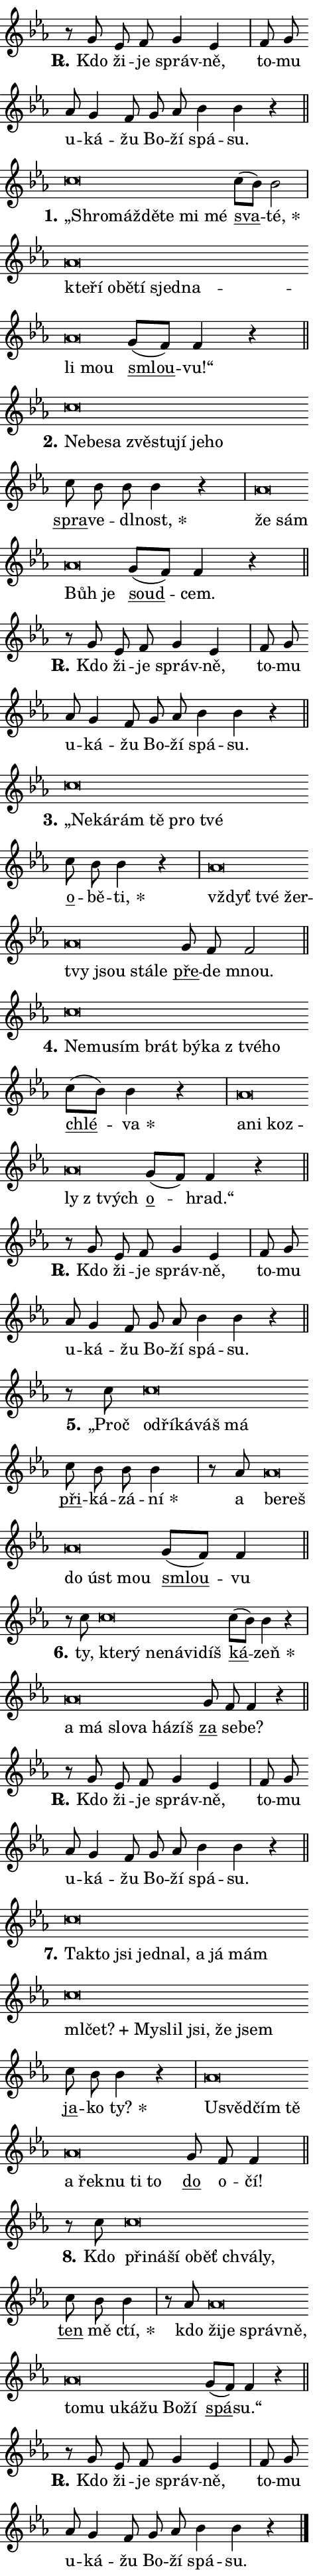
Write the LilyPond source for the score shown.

\version "2.24.0"
\header { tagline = "" }
\paper {
  indent = 0\cm
  top-margin = 0\cm
  right-margin = 0.13\cm % to fit lyric hyphens
  bottom-margin = 0\cm
  left-margin = 0\cm
  paper-width = 8\cm
  page-breaking = #ly:one-page-breaking
  system-system-spacing.basic-distance = #11
  score-system-spacing.basic-distance = #11
  ragged-last = ##f
}


%% Author: Thomas Morley
%% https://lists.gnu.org/archive/html/lilypond-user/2020-05/msg00002.html
#(define (line-position grob)
"Returns position of @var[grob} in current system:
   @code{'start}, if at first time-step
   @code{'end}, if at last time-step
   @code{'middle} otherwise
"
  (let* ((col (ly:item-get-column grob))
         (ln (ly:grob-object col 'left-neighbor))
         (rn (ly:grob-object col 'right-neighbor))
         (col-to-check-left (if (ly:grob? ln) ln col))
         (col-to-check-right (if (ly:grob? rn) rn col))
         (break-dir-left
           (and
             (ly:grob-property col-to-check-left 'non-musical #f)
             (ly:item-break-dir col-to-check-left)))
         (break-dir-right
           (and
             (ly:grob-property col-to-check-right 'non-musical #f)
             (ly:item-break-dir col-to-check-right))))
        (cond ((eqv? 1 break-dir-left) 'start)
              ((eqv? -1 break-dir-right) 'end)
              (else 'middle))))

#(define (tranparent-at-line-position vctor)
  (lambda (grob)
  "Relying on @code{line-position} select the relevant enry from @var{vctor}.
Used to determine transparency,"
    (case (line-position grob)
      ((end) (not (vector-ref vctor 0)))
      ((middle) (not (vector-ref vctor 1)))
      ((start) (not (vector-ref vctor 2))))))

noteHeadBreakVisibility =
#(define-music-function (break-visibility)(vector?)
"Makes @code{NoteHead}s transparent relying on @var{break-visibility}"
#{
  \override NoteHead.transparent =
    #(tranparent-at-line-position break-visibility)
#})

#(define delete-ledgers-for-transparent-note-heads
  (lambda (grob)
    "Reads whether a @code{NoteHead} is transparent.
If so this @code{NoteHead} is removed from @code{'note-heads} from
@var{grob}, which is supposed to be @code{LedgerLineSpanner}.
As a result ledgers are not printed for this @code{NoteHead}"
    (let* ((nhds-array (ly:grob-object grob 'note-heads))
           (nhds-list
             (if (ly:grob-array? nhds-array)
                 (ly:grob-array->list nhds-array)
                 '()))
           ;; Relies on the transparent-property being done before
           ;; Staff.LedgerLineSpanner.after-line-breaking is executed.
           ;; This is fragile ...
           (to-keep
             (remove
               (lambda (nhd)
                 (ly:grob-property nhd 'transparent #f))
               nhds-list)))
      ;; TODO find a better method to iterate over grob-arrays, similiar
      ;; to filter/remove etc for lists
      ;; For now rebuilt from scratch
      (set! (ly:grob-object grob 'note-heads)  '())
      (for-each
        (lambda (nhd)
          (ly:pointer-group-interface::add-grob grob 'note-heads nhd))
        to-keep))))

squashNotes = {
  \override NoteHead.X-extent = #'(-0.2 . 0.2)
  \override NoteHead.Y-extent = #'(-0.75 . 0)
  \override NoteHead.stencil =
    #(lambda (grob)
       (let ((pos (ly:grob-property grob 'staff-position)))
         (begin
           (if (< pos -7) (display "ERROR: Lower brevis then expected\n") (display ""))
           (if (<= pos -6) ly:text-interface::print ly:note-head::print))))
}
unSquashNotes = {
  \revert NoteHead.X-extent
  \revert NoteHead.Y-extent
  \revert NoteHead.stencil
}

hideNotes = \noteHeadBreakVisibility #begin-of-line-visible
unHideNotes = \noteHeadBreakVisibility #all-visible

% work-around for resetting accidentals
% https://lilypond.org/doc/v2.23/Documentation/notation/displaying-rhythms#unmetered-music
cadenzaMeasure = {
  \cadenzaOff
  \partial 1024 s1024
  \cadenzaOn
}

#(define-markup-command (accent layout props text) (markup?)
  "Underline accented syllable"
  (interpret-markup layout props
    #{\markup \override #'(offset . 4.3) \underline { #text }#}))

responsum = \markup \concat {
  "R" \hspace #-1.05 \path #0.1 #'((moveto 0 0.07) (lineto 0.9 0.8)) \hspace #0.05 "."
}

spaceSize = #0.6828661417322834 % exact space size for TeX Gyre Schola

\layout {
  \context {
    \Staff
    \remove "Time_signature_engraver"
    \override LedgerLineSpanner.after-line-breaking = #delete-ledgers-for-transparent-note-heads
  }
  \context {
    \Lyrics {
      \override LyricSpace.minimum-distance = \spaceSize
      \override LyricText.font-name = #"TeX Gyre Schola"
      \override LyricText.font-size = 1
      \override StanzaNumber.font-name = #"TeX Gyre Schola Bold"
      \override StanzaNumber.font-size = 1
    }
  }
  \context {
    \Score 
    \override NoteHead.text =
      #(lambda (grob) 
        (let ((pos (ly:grob-property grob 'staff-position)))
          #{\markup {
            \combine
              \halign #-0.55 \raise #(if (= pos -6) 0 0.5) \override #'(thickness . 2) \draw-line #'(3.2 . 0)
              \musicglyph "noteheads.sM1"
          }#}))
  }
}

% magnetic-lyrics.ily
%
%   written by
%     Jean Abou Samra <jean@abou-samra.fr>
%     Werner Lemberg <wl@gnu.org>
%
%   adapted by
%     Jiri Hon <jiri.hon@gmail.com>
%
% Version 2022-Apr-15

% https://www.mail-archive.com/lilypond-user@gnu.org/msg149350.html

#(define (Left_hyphen_pointer_engraver context)
   "Collect syllable-hyphen-syllable occurrences in lyrics and store
them in properties.  This engraver only looks to the left.  For
example, if the lyrics input is @code{foo -- bar}, it does the
following.

@itemize @bullet
@item
Set the @code{text} property of the @code{LyricHyphen} grob between
@q{foo} and @q{bar} to @code{foo}.

@item
Set the @code{left-hyphen} property of the @code{LyricText} grob with
text @q{foo} to the @code{LyricHyphen} grob between @q{foo} and
@q{bar}.
@end itemize

Use this auxiliary engraver in combination with the
@code{lyric-@/text::@/apply-@/magnetic-@/offset!} hook."
   (let ((hyphen #f)
         (text #f))
     (make-engraver
      (acknowledgers
       ((lyric-syllable-interface engraver grob source-engraver)
        (set! text grob)))
      (end-acknowledgers
       ((lyric-hyphen-interface engraver grob source-engraver)
        ;(when (not (grob::has-interface grob 'lyric-space-interface))
          (set! hyphen grob)));)
      ((stop-translation-timestep engraver)
       (when (and text hyphen)
         (ly:grob-set-object! text 'left-hyphen hyphen))
       (set! text #f)
       (set! hyphen #f)))))

#(define (lyric-text::apply-magnetic-offset! grob)
   "If the space between two syllables is less than the value in
property @code{LyricText@/.details@/.squash-threshold}, move the right
syllable to the left so that it gets concatenated with the left
syllable.

Use this function as a hook for
@code{LyricText@/.after-@/line-@/breaking} if the
@code{Left_@/hyphen_@/pointer_@/engraver} is active."
   (let ((hyphen (ly:grob-object grob 'left-hyphen #f)))
     (when hyphen
       (let ((left-text (ly:spanner-bound hyphen LEFT)))
         (when (grob::has-interface left-text 'lyric-syllable-interface)
           (let* ((common (ly:grob-common-refpoint grob left-text X))
                  (this-x-ext (ly:grob-extent grob common X))
                  (left-x-ext
                   (begin
                     ;; Trigger magnetism for left-text.
                     (ly:grob-property left-text 'after-line-breaking)
                     (ly:grob-extent left-text common X)))
                  ;; `delta` is the gap width between two syllables.
                  (delta (- (interval-start this-x-ext)
                            (interval-end left-x-ext)))
                  (details (ly:grob-property grob 'details))
                  (threshold (assoc-get 'squash-threshold details 0.2)))
             (when (< delta threshold)
               (let* (;; We have to manipulate the input text so that
                      ;; ligatures crossing syllable boundaries are not
                      ;; disabled.  For languages based on the Latin
                      ;; script this is essentially a beautification.
                      ;; However, for non-Western scripts it can be a
                      ;; necessity.
                      (lt (ly:grob-property left-text 'text))
                      (rt (ly:grob-property grob 'text))
                      (is-space (grob::has-interface hyphen 'lyric-space-interface))
                      (space (if is-space " " ""))
                      (extra-delta (if is-space spaceSize 0))
                      ;; Append new syllable.
                      (ltrt-space (if (and (string? lt) (string? rt))
                                (string-append lt space rt)
                                (make-concat-markup (list lt space rt))))
                      ;; Right-align `ltrt` to the right side.
                      (ltrt-space-markup (grob-interpret-markup
                               grob
                               (make-translate-markup
                                (cons (interval-length this-x-ext) 0)
                                (make-right-align-markup ltrt-space)))))
                 (begin
                   ;; Don't print `left-text`.
                   (ly:grob-set-property! left-text 'stencil #f)
                   ;; Set text and stencil (which holds all collected
                   ;; syllables so far) and shift it to the left.
                   (ly:grob-set-property! grob 'text ltrt-space)
                   (ly:grob-set-property! grob 'stencil ltrt-space-markup)
                   (ly:grob-translate-axis! grob (- (- delta extra-delta)) X))))))))))


#(define (lyric-hyphen::displace-bounds-first grob)
   ;; Make very sure this callback isn't triggered too early.
   (let ((left (ly:spanner-bound grob LEFT))
         (right (ly:spanner-bound grob RIGHT)))
     (ly:grob-property left 'after-line-breaking)
     (ly:grob-property right 'after-line-breaking)
     (ly:lyric-hyphen::print grob)))

squashThreshold = #0.4

\layout {
  \context {
    \Lyrics
    \consists #Left_hyphen_pointer_engraver
    \override LyricText.after-line-breaking =
      #lyric-text::apply-magnetic-offset!
    \override LyricHyphen.stencil = #lyric-hyphen::displace-bounds-first
    \override LyricText.details.squash-threshold = \squashThreshold
    \override LyricHyphen.minimum-distance = 0
    \override LyricHyphen.minimum-length = \squashThreshold
  }
}

squashText = \override LyricText.details.squash-threshold = 9999
unSquashText = \override LyricText.details.squash-threshold = \squashThreshold

leftText = \override LyricText.self-alignment-X = #LEFT
unLeftText = \revert LyricText.self-alignment-X

starOffset = #(lambda (grob) 
                (let ((x_offset (ly:self-alignment-interface::aligned-on-x-parent grob)))
                  (if (= x_offset 0) 0 (+ x_offset 1.2))))

star = #(define-music-function (syllable)(string?)
"Append star separator at the end of a syllable"
#{
  \once \override LyricText.X-offset = #starOffset
  \lyricmode { \markup {
    #syllable
    \override #'((font-name . "TeX Gyre Schola Bold")) \hspace #0.2 \lower #0.65 \larger "*"
  } }
#})

starAccent = #(define-music-function (syllable)(string?)
"Append star separator at the end of a syllable and make accent"
#{
  \once \override LyricText.X-offset = #starOffset
  \lyricmode { \markup {
    \accent #syllable
    \override #'((font-name . "TeX Gyre Schola Bold")) \hspace #0.2 \lower #0.65 \larger "*"
  } }
#})

breath = #(define-music-function (syllable)(string?)
"Append breathing indicator at the end of a syllable"
#{
  \lyricmode { \markup { #syllable "+" } }
#})

optionalBreath = #(define-music-function (syllable)(string?)
"Append optional breathing indicator at the end of a syllable"
#{
  \lyricmode { \markup { #syllable "(+)" } }
#})


\score {
    <<
        \new Voice = "melody" { \cadenzaOn \key es \major \relative { r8 g' es f g4 es \cadenzaMeasure \bar "|" f8 g \bar "" as g4 f8 \bar "" g as \bar "" bes4 bes r \cadenzaMeasure \bar "||" \break } }
        \new Lyrics \lyricsto "melody" { \lyricmode { \set stanza = \responsum
Kdo ži -- je správ -- ně, to -- mu u -- ká -- žu Bo -- ží spá -- su. } }
    >>
    \layout {}
}

\score {
    <<
        \new Voice = "melody" { \cadenzaOn \key es \major \relative { \squashNotes c''\breve*1/16 \hideNotes \breve*1/16 \bar "" \breve*1/16 \bar "" \breve*1/16 \bar "" \breve*1/16 \breve*1/16 \bar "" \unHideNotes \unSquashNotes \bar "" c8[( bes)] bes2 \cadenzaMeasure \bar "|" \squashNotes as\breve*1/16 \hideNotes \breve*1/16 \bar "" \breve*1/16 \bar "" \breve*1/16 \bar "" \breve*1/16 \bar "" \breve*1/16 \bar "" \breve*1/16 \bar "" \breve*1/16 \breve*1/16 \bar "" \unHideNotes \unSquashNotes \bar "" g8[( f)] f4 r \cadenzaMeasure \bar "||" \break } }
        \new Lyrics \lyricsto "melody" { \lyricmode { \set stanza = "1."
\leftText „Shro -- \squashText máž -- dě -- te mi mé \unLeftText \unSquashText \markup \accent sva -- \star té, \leftText kte -- \squashText ří o -- bě -- tí sjed -- na -- li mou \unLeftText \unSquashText \markup \accent smlou -- vu!“ } }
    >>
    \layout {}
}

\score {
    <<
        \new Voice = "melody" { \cadenzaOn \key es \major \relative { \squashNotes c''\breve*1/16 \hideNotes \breve*1/16 \bar "" \breve*1/16 \bar "" \breve*1/16 \bar "" \breve*1/16 \bar "" \breve*1/16 \bar "" \breve*1/16 \breve*1/16 \bar "" \unHideNotes \unSquashNotes \bar "" c8 bes bes bes4 r \cadenzaMeasure \bar "|" \squashNotes as\breve*1/16 \hideNotes \breve*1/16 \bar "" \breve*1/16 \breve*1/16 \bar "" \unHideNotes \unSquashNotes \bar "" g8[( f)] f4 r \cadenzaMeasure \bar "||" \break } }
        \new Lyrics \lyricsto "melody" { \lyricmode { \set stanza = "2."
\leftText Ne -- \squashText be -- sa zvě -- stu -- jí je -- ho \unLeftText \unSquashText \markup \accent spra -- ve -- dl -- \star nost, \leftText že \squashText sám Bůh je \unLeftText \unSquashText \markup \accent soud -- cem. } }
    >>
    \layout {}
}

\score {
    <<
        \new Voice = "melody" { \cadenzaOn \key es \major \relative { r8 g' es f g4 es \cadenzaMeasure \bar "|" f8 g \bar "" as g4 f8 \bar "" g as \bar "" bes4 bes r \cadenzaMeasure \bar "||" \break } }
        \new Lyrics \lyricsto "melody" { \lyricmode { \set stanza = \responsum
Kdo ži -- je správ -- ně, to -- mu u -- ká -- žu Bo -- ží spá -- su. } }
    >>
    \layout {}
}

\score {
    <<
        \new Voice = "melody" { \cadenzaOn \key es \major \relative { \squashNotes c''\breve*1/16 \hideNotes \breve*1/16 \bar "" \breve*1/16 \bar "" \breve*1/16 \bar "" \breve*1/16 \breve*1/16 \bar "" \unHideNotes \unSquashNotes \bar "" c8 bes bes4 r \cadenzaMeasure \bar "|" \squashNotes as\breve*1/16 \hideNotes \breve*1/16 \bar "" \breve*1/16 \bar "" \breve*1/16 \bar "" \breve*1/16 \bar "" \breve*1/16 \breve*1/16 \bar "" \unHideNotes \unSquashNotes \bar "" g8 f f2 \cadenzaMeasure \bar "||" \break } }
        \new Lyrics \lyricsto "melody" { \lyricmode { \set stanza = "3."
\leftText „Ne -- \squashText ká -- rám tě pro tvé \unLeftText \unSquashText \markup \accent o -- bě -- \star ti, \leftText vždyť \squashText tvé žer -- tvy jsou stá -- le \unLeftText \unSquashText \markup \accent pře -- de mnou. } }
    >>
    \layout {}
}

\score {
    <<
        \new Voice = "melody" { \cadenzaOn \key es \major \relative { \squashNotes c''\breve*1/16 \hideNotes \breve*1/16 \bar "" \breve*1/16 \bar "" \breve*1/16 \bar "" \breve*1/16 \bar "" \breve*1/16 \bar "" \breve*1/16 \breve*1/16 \bar "" \unHideNotes \unSquashNotes \bar "" c8[( bes)] bes4 r \cadenzaMeasure \bar "|" \squashNotes as\breve*1/16 \hideNotes \breve*1/16 \bar "" \breve*1/16 \bar "" \breve*1/16 \breve*1/16 \bar "" \unHideNotes \unSquashNotes \bar "" g8[( f)] f4 r \cadenzaMeasure \bar "||" \break } }
        \new Lyrics \lyricsto "melody" { \lyricmode { \set stanza = "4."
\leftText Ne -- \squashText mu -- sím brát bý -- ka "z tvé" -- ho \unLeftText \unSquashText \markup \accent chlé -- \star va \leftText a -- \squashText ni koz -- ly "z tvých" \unLeftText \unSquashText \markup \accent o -- hrad.“ } }
    >>
    \layout {}
}

\score {
    <<
        \new Voice = "melody" { \cadenzaOn \key es \major \relative { r8 g' es f g4 es \cadenzaMeasure \bar "|" f8 g \bar "" as g4 f8 \bar "" g as \bar "" bes4 bes r \cadenzaMeasure \bar "||" \break } }
        \new Lyrics \lyricsto "melody" { \lyricmode { \set stanza = \responsum
Kdo ži -- je správ -- ně, to -- mu u -- ká -- žu Bo -- ží spá -- su. } }
    >>
    \layout {}
}

\score {
    <<
        \new Voice = "melody" { \cadenzaOn \key es \major \relative { r8 c''8 \squashNotes c\breve*1/16 \hideNotes \breve*1/16 \bar "" \breve*1/16 \bar "" \breve*1/16 \breve*1/16 \bar "" \unHideNotes \unSquashNotes \bar "" c8 bes bes bes4 \cadenzaMeasure \bar "|" r8 as8 \squashNotes as\breve*1/16 \hideNotes \breve*1/16 \bar "" \breve*1/16 \bar "" \breve*1/16 \breve*1/16 \bar "" \unHideNotes \unSquashNotes \bar "" g8[( f)] f4 \cadenzaMeasure \bar "||" \break } }
        \new Lyrics \lyricsto "melody" { \lyricmode { \set stanza = "5."
„Proč \leftText od -- \squashText ří -- ká -- váš má \unLeftText \unSquashText \markup \accent při -- ká -- zá -- \star ní a \leftText be -- \squashText reš do úst mou \unLeftText \unSquashText \markup \accent smlou -- vu } }
    >>
    \layout {}
}

\score {
    <<
        \new Voice = "melody" { \cadenzaOn \key es \major \relative { r8 c''8 \squashNotes c\breve*1/16 \hideNotes \breve*1/16 \bar "" \breve*1/16 \bar "" \breve*1/16 \bar "" \breve*1/16 \breve*1/16 \bar "" \unHideNotes \unSquashNotes \bar "" c8[( bes)] bes4 r \cadenzaMeasure \bar "|" \squashNotes as\breve*1/16 \hideNotes \breve*1/16 \bar "" \breve*1/16 \bar "" \breve*1/16 \bar "" \breve*1/16 \breve*1/16 \bar "" \unHideNotes \unSquashNotes \bar "" g8 f f4 r \cadenzaMeasure \bar "||" \break } }
        \new Lyrics \lyricsto "melody" { \lyricmode { \set stanza = "6."
ty, \leftText kte -- \squashText rý ne -- ná -- vi -- díš \unLeftText \unSquashText \markup \accent ká -- \star zeň \leftText a \squashText má slo -- va há -- zíš \unLeftText \unSquashText \markup \accent za se -- be? } }
    >>
    \layout {}
}

\score {
    <<
        \new Voice = "melody" { \cadenzaOn \key es \major \relative { r8 g' es f g4 es \cadenzaMeasure \bar "|" f8 g \bar "" as g4 f8 \bar "" g as \bar "" bes4 bes r \cadenzaMeasure \bar "||" \break } }
        \new Lyrics \lyricsto "melody" { \lyricmode { \set stanza = \responsum
Kdo ži -- je správ -- ně, to -- mu u -- ká -- žu Bo -- ží spá -- su. } }
    >>
    \layout {}
}

\score {
    <<
        \new Voice = "melody" { \cadenzaOn \key es \major \relative { \squashNotes c''\breve*1/16 \hideNotes \breve*1/16 \bar "" \breve*1/16 \bar "" \breve*1/16 \bar "" \breve*1/16 \bar "" \breve*1/16 \bar "" \breve*1/16 \bar "" \breve*1/16 \bar "" \breve*1/16 \bar "" \breve*1/16 \bar "" \breve*1/16 \bar "" \breve*1/16 \bar "" \breve*1/16 \bar "" \breve*1/16 \breve*1/16 \bar "" \unHideNotes \unSquashNotes \bar "" c8 bes bes4 r \cadenzaMeasure \bar "|" \squashNotes as\breve*1/16 \hideNotes \breve*1/16 \bar "" \breve*1/16 \bar "" \breve*1/16 \bar "" \breve*1/16 \bar "" \breve*1/16 \bar "" \breve*1/16 \bar "" \breve*1/16 \breve*1/16 \bar "" \unHideNotes \unSquashNotes \bar "" g8 f f4 \cadenzaMeasure \bar "||" \break } }
        \new Lyrics \lyricsto "melody" { \lyricmode { \set stanza = "7."
\leftText Tak -- \squashText to jsi jed -- nal, a já mám ml -- \breath "čet?" My -- slil jsi, že jsem \unLeftText \unSquashText \markup \accent ja -- ko \star ty? \leftText U -- \squashText svěd -- čím tě a řek -- nu ti to \unLeftText \unSquashText \markup \accent do o -- čí! } }
    >>
    \layout {}
}

\score {
    <<
        \new Voice = "melody" { \cadenzaOn \key es \major \relative { r8 c''8 \squashNotes c\breve*1/16 \hideNotes \breve*1/16 \bar "" \breve*1/16 \bar "" \breve*1/16 \bar "" \breve*1/16 \bar "" \breve*1/16 \breve*1/16 \bar "" \unHideNotes \unSquashNotes \bar "" c8 bes bes4 \cadenzaMeasure \bar "|" r8 as8 \squashNotes as\breve*1/16 \hideNotes \breve*1/16 \bar "" \breve*1/16 \bar "" \breve*1/16 \bar "" \breve*1/16 \bar "" \breve*1/16 \bar "" \breve*1/16 \bar "" \breve*1/16 \bar "" \breve*1/16 \bar "" \breve*1/16 \breve*1/16 \bar "" \unHideNotes \unSquashNotes \bar "" g8[( f)] f4 r \cadenzaMeasure \bar "||" \break } }
        \new Lyrics \lyricsto "melody" { \lyricmode { \set stanza = "8."
Kdo \leftText při -- \squashText ná -- ší o -- běť chvá -- ly, \unLeftText \unSquashText \markup \accent ten mě \star ctí, kdo \leftText ži -- \squashText je správ -- ně, to -- mu u -- ká -- žu Bo -- ží \unLeftText \unSquashText \markup \accent spá -- su.“ } }
    >>
    \layout {}
}

\score {
    <<
        \new Voice = "melody" { \cadenzaOn \key es \major \relative { r8 g' es f g4 es \cadenzaMeasure \bar "|" f8 g \bar "" as g4 f8 \bar "" g as \bar "" bes4 bes r \cadenzaMeasure \bar "||" \break } \bar "|." }
        \new Lyrics \lyricsto "melody" { \lyricmode { \set stanza = \responsum
Kdo ži -- je správ -- ně, to -- mu u -- ká -- žu Bo -- ží spá -- su. } }
    >>
    \layout {}
}
